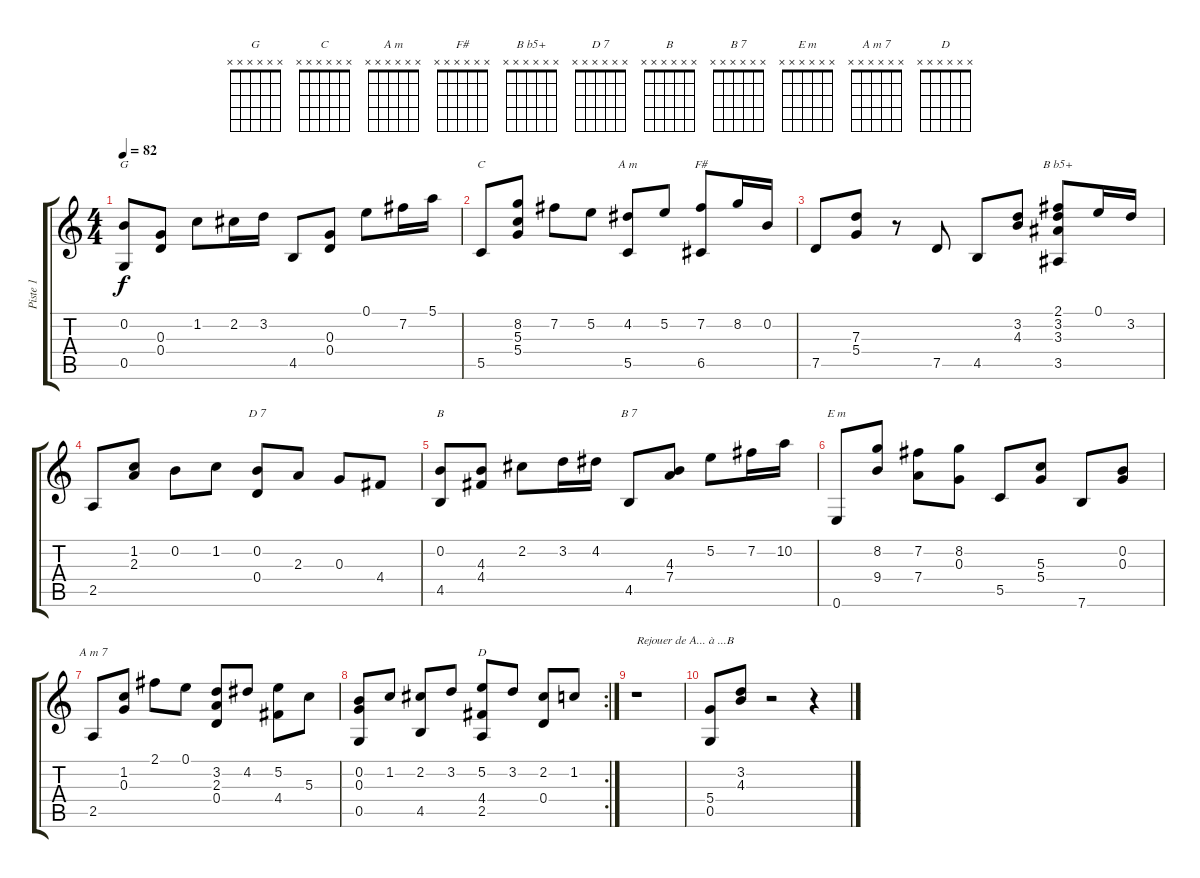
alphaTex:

\track ("Piste 1" "Piste 1") {instrument acousticguitarsteel}
\staff {score tabs}
\tuning (E4 B3 G3 D3 G2 E2) {hide}
\chord ("G" x x x x x x) {firstfret 0}
\chord ("C" x x x x x x) {firstfret 0}
\chord ("A m" x x x x x x) {firstfret 0}
\chord ("F#" x x x x x x) {firstfret 0}
\chord ("B b5+" x x x x x x) {firstfret 0}
\chord ("D 7" x x x x x x) {firstfret 0}
\chord ("B" x x x x x x) {firstfret 0}
\chord ("B 7" x x x x x x) {firstfret 0}
\chord ("E m" x x x x x x) {firstfret 0}
\chord ("A m 7" x x x x x x) {firstfret 0}
\chord ("D" x x x x x x) {firstfret 0}
\ts (4 4)
\tempo 82
\clef g2
\ks c
(0.2 0.5).8{ch "G" dy f} (0.3 0.4).8 1.2.8 2.2.16 3.2.16 4.5.8 (0.3 0.4).8 0.1.8 7.2.16 5.1.16 |
5.5.8{ch "C"} (8.2 5.3 5.4).8 7.2.8 5.2.8 (4.2 5.5).8{ch "A m"} 5.2.8 (7.2 6.5).8{ch "F#"} 8.2.16 0.2.16 |
7.5.8 (7.3 5.4).8 r.8 7.5.8 4.5.8 (3.2 4.3).8 (2.1 3.2 3.3 3.5).8{ch "B b5+"} 0.1.16 3.2.16 |
2.5.8 (1.2 2.3).8 0.2.8 1.2.8 (0.2 0.4).8{ch "D 7"} 2.3.8 0.3.8 4.4.8 |
(0.2 4.5).8{ch "B"} (4.3 4.4).8 2.2.8 3.2.16 4.2.16 4.5.8{ch "B 7"} (4.3 7.4).8 5.2.8 7.2.16 10.2.16 |
0.6.8{ch "E m"} (8.2 9.4).8 (7.2 7.4).8 (8.2 0.3).8 5.5.8 (5.3 5.4).8 7.6.8 (0.2 0.3).8 |
2.5.8{ch "A m 7"} (1.2 0.3).8 2.1.8 0.1.8 (3.2 2.3 0.4).8 4.2.8 (5.2 4.4).8 5.3.8 |
\rc 2
(0.2 0.3 0.5).8 1.2.8 (2.2 4.5).8 3.2.8 (5.2 4.4 2.5).8{ch "D"} 3.2.8 (2.2 0.4).8 1.2.8 |
r.1{txt "Rejouer de A... à ...B"} |
(5.4 0.5).8 (3.2 4.3).8 r.2 r.4
